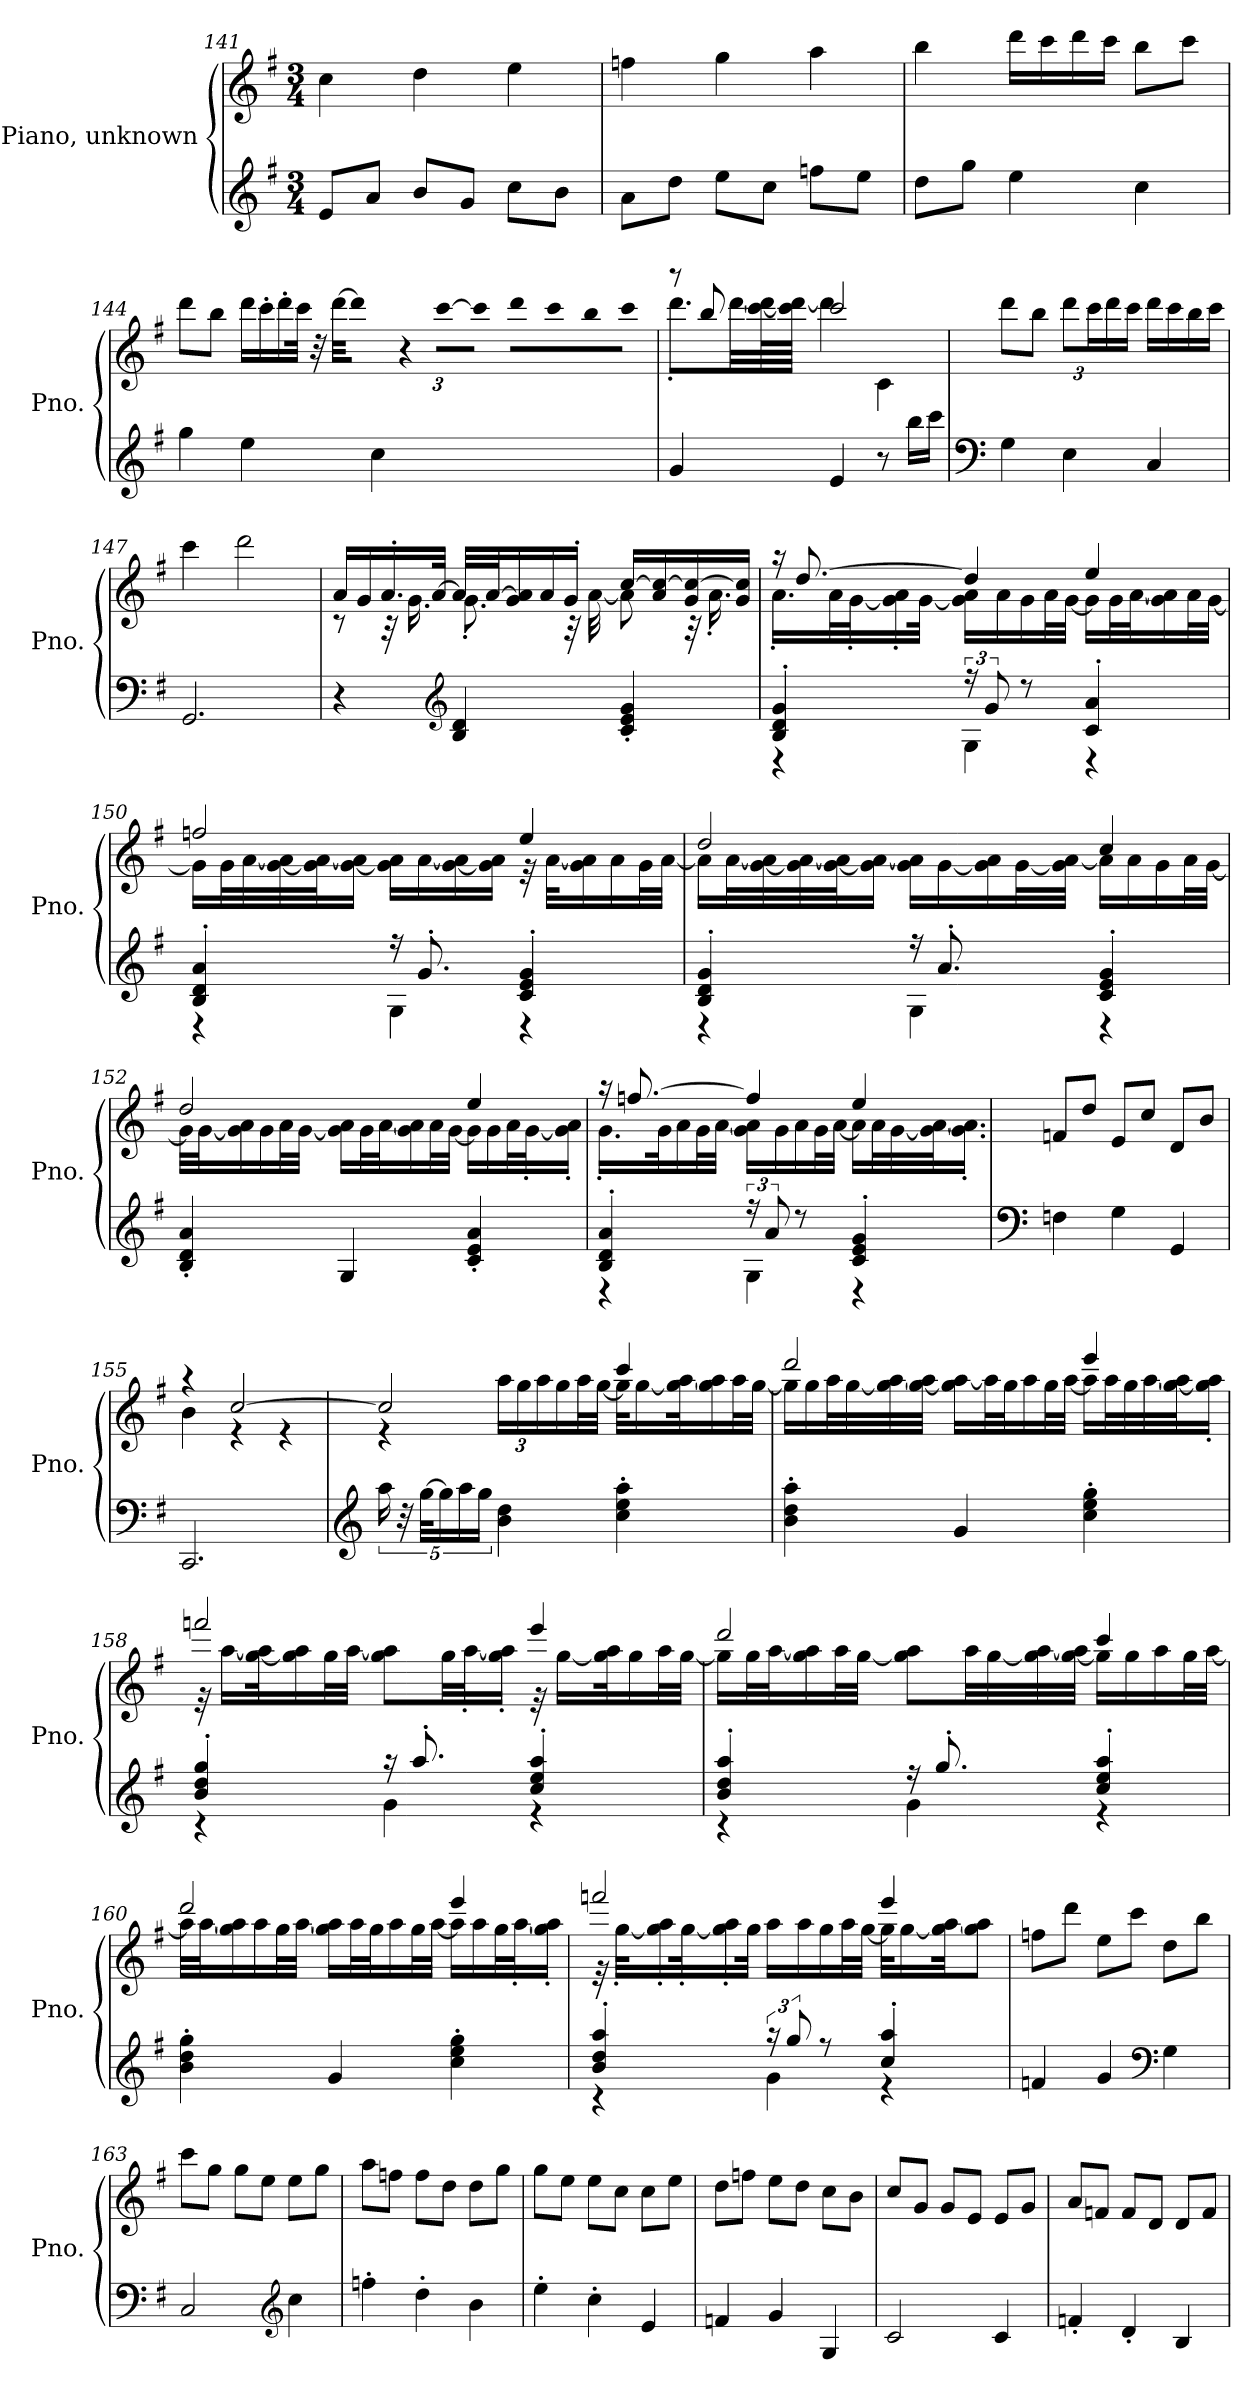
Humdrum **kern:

**kern	**kern
*part1	*part1
*staff2	*staff1
*I"Piano, unknown	*
*I'Pno.	*
*clefG2	*clefG2
*k[f#]	*k[f#]
*M3/4	*M3/4
=141	=141
8e/L	4cc\
8a/J	.
8b/L	4dd\
8g/J	.
8cc\L	4ee\
8b\J	.
=142	=142
8a\L	4ffn\
8dd\J	.
8ee\L	4gg\
8cc\J	.
8ffn\L	4aa\
8ee\J	.
=143	=143
8dd\L	4bb\
8gg\J	.
4ee\	16ddd\LL
.	16ccc\
.	16ddd\
.	16ccc\JJ
4cc\	8bb\L
.	8ccc\J
!!LO:PB:g=z
=144	=144
4gg\	8ddd\L
.	8bb\J
*	*Xbrackettup
4ee\	24ddd\LL
.	24ccc'\
.	24ddd'\
*	*brackettup
.	48ccc\JJk
.	48r
.	[48ddd\LLL
.	64ddd\JJJk]
.	128r
.	[128ccc\KKLLL
.	32ccc\JJJ]
4cc\	16ddd\LL
.	16ccc\
.	16bb\
.	16ccc\JJ
=145	=145
*	*^
4g/	8r	8.ddd'\L
.	8bb/	.
.	.	[32ddd\LL
.	.	[64ccc\ 64ddd\]L
.	.	64ccc\] [64ddd\JJJJ
4e/	2ccc/	4ddd\]
8r	.	4c\
16bb\LL	.	.
16ccc\JJ	.	.
*	*v	*v
!!LO:LB:g=z
=146	=146
*clefF4	*
4G\	8ddd\L
.	8bb\J
*	*Xbrackettup
4E\	12ddd\L
.	24ccc\L
.	16ddd\
.	16ccc\JJ
4C/	16ddd\LL
.	16ccc\
.	16bb\
.	16ccc\JJ
=147	=147
2.GG/	4ccc\
.	2ddd\
=148	=148
*	*^
4r	16a/LL	8r
.	16g/	.
.	16.a'/	32r
.	.	16.g\
.	[32a/JJk	.
*clefG2	*	*
4B/ 4d/	32a/LLL]	8.g'\
.	[32a/J	.
.	16g/ 16a/]	.
.	16a/	.
.	16g'/JJ	32r
.	.	[32a\
4c/' 4e/' 4g/'	[16cc/LL	8a\]
.	16a/ 16cc/_	.
.	16g/ 16cc/_	32r
.	.	16.a'\
.	16g/ 16cc/]JJ	.
!!LO:LB:g=z	!!
=149	=149	=149
*^	*	*
4B/' 4d/' 4g/'	4r	16r	16.a'\LL
.	.	[8.dd/	.
.	.	.	32a\L
.	.	.	[32g'\J
.	.	.	16g\]' 16a\'
.	.	.	[32g\JJk
24r	4G\	4dd/]	16g\] 16a\LL
12g/	.	.	.
.	.	.	16a\
8r	.	.	16g\
.	.	.	32a\L
.	.	.	[32g\JJJ
4c/' 4a/'	4r	4ee/	16g\LL]
.	.	.	32g\L
.	.	.	[32a\J
.	.	.	16g\ 16a\]
.	.	.	32a\L
.	.	.	[32g\JJJ
=150	=150	=150	=150
4B/' 4d/' 4a/'	4r	2ffn/	16g\LL]
.	.	.	32g\L
.	.	.	[32a\
.	.	.	[32g\ 32a\]
.	.	.	32g\] [32a\J
.	.	.	[16g\ 16a\]JJ
16r	4G\	.	16g\] 16a\LL
8.g'/	.	.	[16a\
.	.	.	[16g\ 16a\]
.	.	.	16g\] 16a\JJ
4c/' 4e/' 4g/'	4r	4ee/	32r
.	.	.	[32a\KLL
.	.	.	16g\ 16a\]
.	.	.	16a\
.	.	.	32g\L
.	.	.	[32a\JJJ
!!LO:LB:g=z	!!
=151	=151	=151	=151
4B/' 4d/' 4g/'	4r	2dd/	16a\LL]
.	.	.	[32a\L
.	.	.	[32g\ 32a\]
.	.	.	32g\] [32a\
.	.	.	[32g\ 32a\]J
.	.	.	16g\] [16a\JJ
16r	4G\	.	16g\ 16a\]LL
8.a'/	.	.	[16g\
.	.	.	16g\] 16a\
.	.	.	[32g\L
.	.	.	32g\] [32a\JJJ
4c/' 4e/' 4g/'	4r	4cc/	16a\LL]
.	.	.	16a\
.	.	.	16g\
.	.	.	32a\L
.	.	.	[32g\JJJ
*v	*v	*	*
=152	=152	=152
4B/' 4d/' 4a/'	2dd/	32g\LLL]
.	.	[32g\J
.	.	16g\] 16a\
.	.	16g\
.	.	32a\L
.	.	[32g\JJJ
4G/	.	16g\] 16a\LL
.	.	32g\L
.	.	[32a\J
.	.	16g\ 16a\]
.	.	32a\L
.	.	[32g\JJJ
4c/' 4e/' 4a/'	4ee/	16g\LL]
.	.	16g\
.	.	32a\L
.	.	[32g'\J
.	.	16g\]' 16a\'JJ
!!LO:LB:g=z	!!
=153	=153	=153
*^	*	*
4B/' 4d/' 4a/'	4r	16r	16.g'\LL
.	.	[8.ffn/	.
.	.	.	32g\K
.	.	.	16a\
.	.	.	32g\L
.	.	.	[32a\JJJ
24r	4G\	4ff/]	16g\ 16a\]LL
12a/	.	.	.
.	.	.	16g\
8r	.	.	16a\
.	.	.	32g\L
.	.	.	[32a\JJJ
4c/' 4e/' 4g/'	4r	4ee/	16a\LL]
.	.	.	32a\L
.	.	.	[32g\
.	.	.	32g\] [32a\J
.	.	.	16.g\' 16.a\]'JJ
*v	*v	*	*
*	*v	*v
=154	=154
*clefF4	*
4Fn\	8fn/L
.	8dd/J
4G\	8e/L
.	8cc/J
4GG/	8d/L
.	8b/J
=155	=155
*	*^
2.CC/	4r	4b\
.	[2cc/	4r
.	.	4r
!!LO:LB:g=z	!!
=156	=156	=156
*clefG2	*	*
20aa\	2cc/]	4r
40r	.	.
[40gg\KLL	.	.
20gg\]	.	.
20aa\	.	.
20gg\JJ	.	.
4b\ 4dd\	.	24aa\LL
.	.	24gg\
.	.	24aa\
.	.	16gg\
.	.	32aa\L
.	.	[32gg\JJJ
4cc\' 4ee\' 4aa\'	4ccc/	32gg\KLL]
.	.	[16gg\
.	.	32gg\] [32aa\K
.	.	16gg\ 16aa\]
.	.	32aa\L
.	.	[32gg\JJJ
=157	=157	=157
4b\' 4dd\' 4aa\'	2ddd/	16gg\LL]
.	.	16gg\
.	.	32aa\L
.	.	[32gg\
.	.	32gg\] [32aa\
.	.	[32gg\ 32aa\]JJJ
4g/	.	16gg\] [16aa\LL
.	.	32aa\L]
.	.	32gg\J
.	.	16aa\
.	.	32gg\L
.	.	[32aa\JJJ
4cc\' 4ee\' 4gg\'	4eee/	16aa\LL]
.	.	32aa\L
.	.	32gg\
.	.	[32aa\
.	.	[32gg\ 32aa\]J
.	.	16gg\]' 16aa\'JJ
!!LO:PB:g=z	!!
=158	=158	=158
*^	*	*
4b/' 4dd/' 4gg/'	4r	2fffn/	32r
.	.	.	[16aa\LL
.	.	.	[32gg\ 32aa\]K
.	.	.	16gg\] 16aa\
.	.	.	32gg\L
.	.	.	[32aa\JJJ
16r	4g\	.	8gg\ 8aa\]L
8.aa'/	.	.	.
.	.	.	32gg\LL
.	.	.	[32aa'\J
.	.	.	16gg\' 16aa\]'JJ
4cc/' 4ee/' 4aa/'	4r	4eee/	32r
.	.	.	[16gg\LL
.	.	.	32gg\] 32aa\K
.	.	.	16gg\
.	.	.	32aa\L
.	.	.	[32gg\JJJ
=159	=159	=159	=159
4b/' 4dd/' 4aa/'	4r	2ddd/	16gg\LL]
.	.	.	32gg\L
.	.	.	[32aa\J
.	.	.	16gg\ 16aa\]
.	.	.	32aa\L
.	.	.	[32gg\JJJ
16r	4g\	.	8gg\] 8aa\L
8.gg'/	.	.	.
.	.	.	32aa\LL
.	.	.	[32gg\
.	.	.	32gg\] [32aa\
.	.	.	[32gg\ 32aa\]JJJ
4cc/' 4ee/' 4aa/'	4r	4ccc/	16gg\LL]
.	.	.	16gg\
.	.	.	16aa\
.	.	.	32gg\L
.	.	.	[32aa\JJJ
*v	*v	*	*
!!LO:LB:g=z	!!
=160	=160	=160
4b\' 4dd\' 4gg\'	2ddd/	32aa\LLL]
.	.	[32aa\J
.	.	16gg\ 16aa\]
.	.	16aa\
.	.	32gg\L
.	.	[32aa\JJJ
4g/	.	16gg\ 16aa\]LL
.	.	32aa\L
.	.	32gg\J
.	.	16aa\
.	.	32gg\L
.	.	[32aa\JJJ
4cc\' 4ee\' 4gg\'	4eee/	16aa\LL]
.	.	16aa\
.	.	32gg\L
.	.	[32aa'\J
.	.	16gg\' 16aa\]'JJ
=161	=161	=161
*^	*	*
4b/' 4dd/' 4aa/'	4r	2fffn/	32r
.	.	.	[32gg'\KLL
.	.	.	16gg\]' 16aa\'
.	.	.	[32gg'\K
.	.	.	16gg\]' 16aa\'
.	.	.	32gg\JJk
24r	4g\	.	16aa\LL
12gg/	.	.	.
.	.	.	16aa\
8r	.	.	16gg\
.	.	.	32aa\L
.	.	.	[32gg\JJJ
4cc/' 4aa/'	4r	4eee/	32gg\KLL]
.	.	.	[16gg\
.	.	.	32gg\] [32aa\JK
.	.	.	8gg\ 8aa\]J
*v	*v	*	*
*	*v	*v
!!LO:LB:g=z
=162	=162
4fn/	8ffn\L
.	8ddd\J
4g/	8ee\L
.	8ccc\J
*clefF4	*
4G\	8dd\L
.	8bb\J
=163	=163
2C/	8ccc\L
.	8gg\J
.	8gg\L
.	8ee\J
*clefG2	*
4cc\	8ee\L
.	8gg\J
=164	=164
4ffn'\	8aa\L
.	8ffn\J
4dd'\	8ff\L
.	8dd\J
4b\	8dd\L
.	8gg\J
=165	=165
4ee'\	8gg\L
.	8ee\J
4cc'\	8ee\L
.	8cc\J
4e/	8cc\L
.	8ee\J
=166	=166
4fn/	8dd\L
.	8ffn\J
4g/	8ee\L
.	8dd\J
4G/	8cc\L
.	8b\J
=167	=167
2c/	8cc/L
.	8g/J
.	8g/L
.	8e/J
4c/	8e/L
.	8g/J
!!LO:LB:g=z
=168	=168
4fn'/	8a/L
.	8fn/J
4d'/	8f/L
.	8d/J
4B/	8d/L
.	8f/J
=	=
*-	*-
